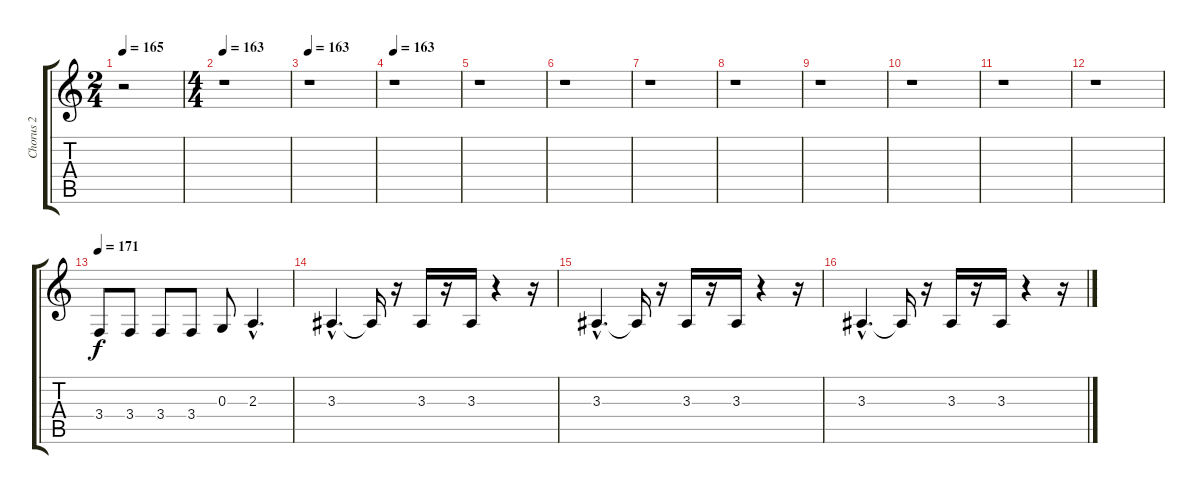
\track ("Chorus 2" "Chorus 2") {instrument lead6voice}
\staff {score tabs}
\tuning (E4 B3 G3 D3 A2 E2) {hide}
\ts (2 4)
\tempo 165
\clef g2
\ks c
r.2{dy f} |
\ts (4 4)
\tempo 163
r.1 |
\tempo 163
r.1 |
\tempo 163
r.1 |
r.1 |
r.1 |
r.1 |
r.1 |
r.1 |
r.1 |
r.1 |
r.1 |
\tempo 171
3.4.8 3.4.8 3.4.8 3.4.8 0.3.8 2.3{hac}.4{d} |
3.3{hac}.4{d} 3.3{t}.16 r.16 3.3.16 r.16 3.3.16 r.4 r.16 |
3.3{hac}.4{d} 3.3{t}.16 r.16 3.3.16 r.16 3.3.16 r.4 r.16 |
3.3{hac}.4{d} 3.3{t}.16 r.16 3.3.16 r.16 3.3.16 r.4 r.16
